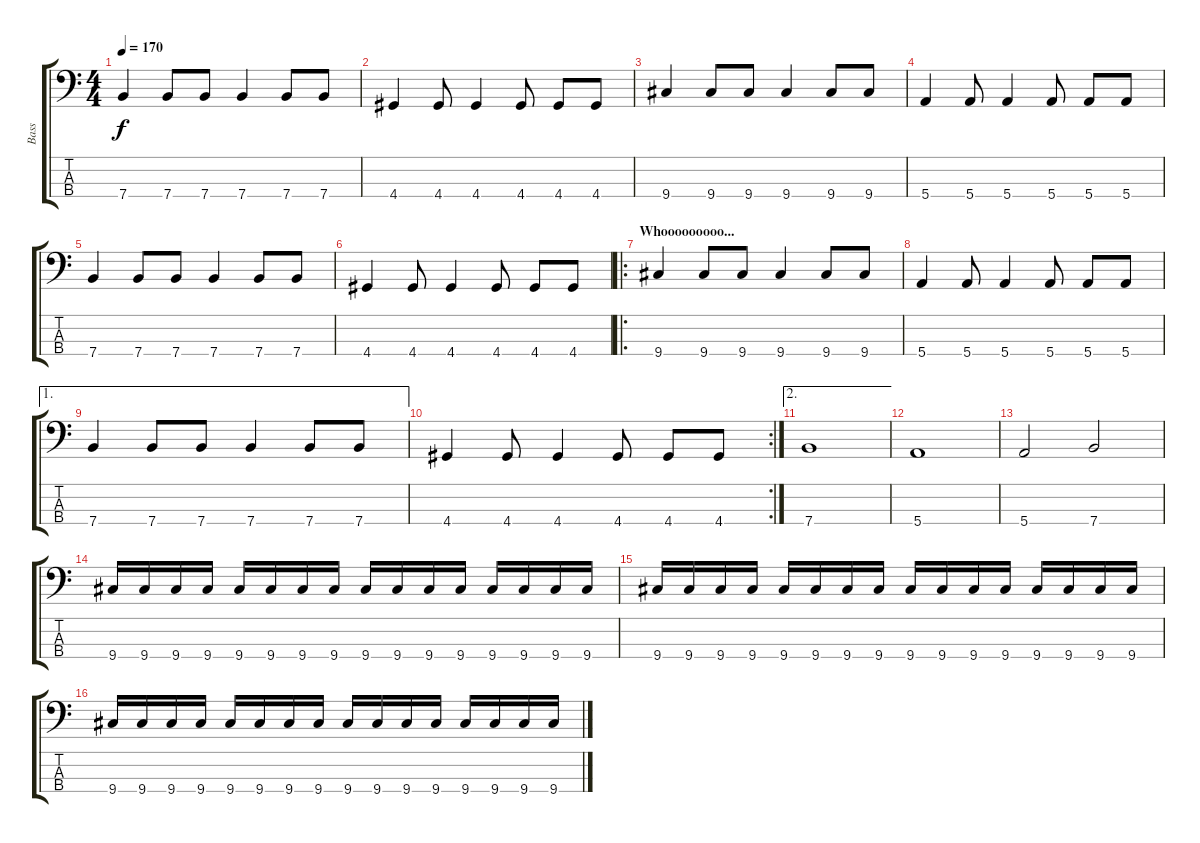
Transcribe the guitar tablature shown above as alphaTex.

\track ("Bass" "Bass") {instrument electricbasspick}
\staff {score tabs}
\tuning (G2 D2 A1 E1) {hide}
\ts (4 4)
\tempo 170
\clef f4
\ks c
7.4.4{dy f} 7.4.8 7.4.8 7.4.4 7.4.8 7.4.8 |
4.4.4 4.4.8 4.4.4 4.4.8 4.4.8 4.4.8 |
9.4.4 9.4.8 9.4.8 9.4.4 9.4.8 9.4.8 |
5.4.4 5.4.8 5.4.4 5.4.8 5.4.8 5.4.8 |
7.4.4 7.4.8 7.4.8 7.4.4 7.4.8 7.4.8 |
4.4.4 4.4.8 4.4.4 4.4.8 4.4.8 4.4.8 |
\ro
\section ("" "Whooooooooo...")
9.4.4 9.4.8 9.4.8 9.4.4 9.4.8 9.4.8 |
5.4.4 5.4.8 5.4.4 5.4.8 5.4.8 5.4.8 |
\ae 1
7.4.4 7.4.8 7.4.8 7.4.4 7.4.8 7.4.8 |
\rc 2
4.4.4 4.4.8 4.4.4 4.4.8 4.4.8 4.4.8 |
\ae 2
7.4.1 |
5.4.1 |
5.4.2 7.4.2 |
9.4.16 9.4.16 9.4.16 9.4.16 9.4.16 9.4.16 9.4.16 9.4.16 9.4.16 9.4.16 9.4.16 9.4.16 9.4.16 9.4.16 9.4.16 9.4.16 |
9.4.16 9.4.16 9.4.16 9.4.16 9.4.16 9.4.16 9.4.16 9.4.16 9.4.16 9.4.16 9.4.16 9.4.16 9.4.16 9.4.16 9.4.16 9.4.16 |
9.4.16 9.4.16 9.4.16 9.4.16 9.4.16 9.4.16 9.4.16 9.4.16 9.4.16 9.4.16 9.4.16 9.4.16 9.4.16 9.4.16 9.4.16 9.4.16
